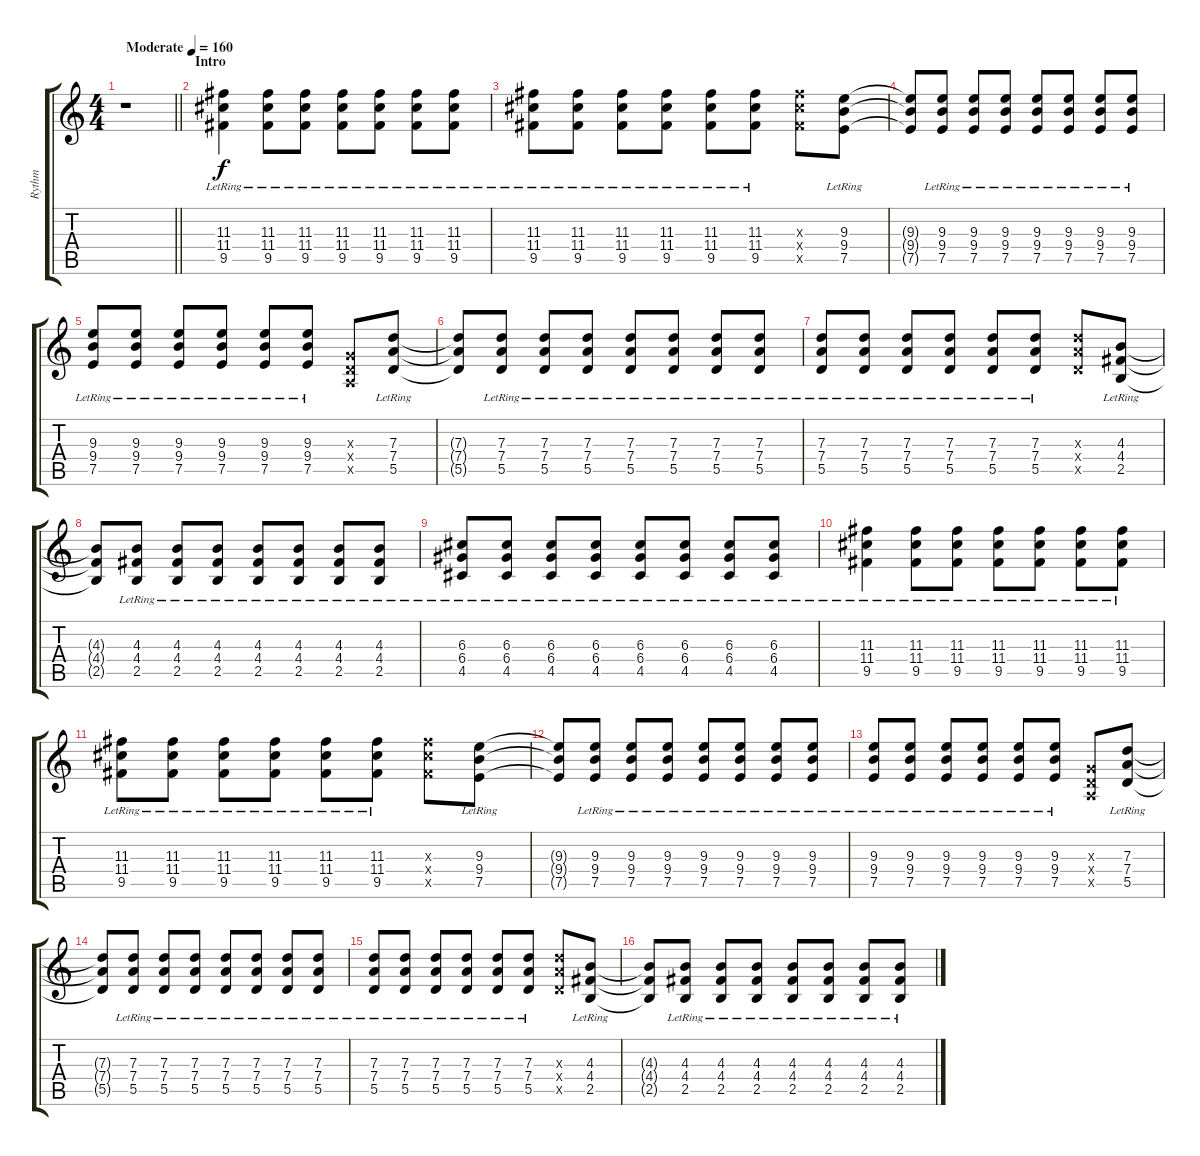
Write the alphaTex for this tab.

\track ("Rythm" "Rythm") {instrument overdrivenguitar}
\staff {score tabs}
\tuning (E4 B3 G3 D3 A2 E2) {hide}
\ts (4 4)
\tempo (160 "Moderate")
\clef g2
\barLineRight lightlight
\ks c
r.1{dy f instrument overdrivenguitar} |
\section ("" "Intro")
(11.3{lr} 11.4{lr} 9.5{lr}).4 (11.3{lr} 11.4{lr} 9.5{lr}).8 (11.3{lr} 11.4{lr} 9.5{lr}).8 (11.3{lr} 11.4{lr} 9.5{lr}).8 (11.3{lr} 11.4{lr} 9.5{lr}).8 (11.3{lr} 11.4{lr} 9.5{lr}).8 (11.3{lr} 11.4{lr} 9.5{lr}).8 |
(11.3{lr} 11.4{lr} 9.5{lr}).8 (11.3{lr} 11.4{lr} 9.5{lr}).8 (11.3{lr} 11.4{lr} 9.5{lr}).8 (11.3{lr} 11.4{lr} 9.5{lr}).8 (11.3{lr} 11.4{lr} 9.5{lr}).8 (11.3{lr} 11.4{lr} 9.5{lr}).8 (11.3{x} 11.4{x} 9.5{x}).8 (9.3{lr} 9.4 7.5).8 |
(9.3{t} 9.4{t} 7.5{t}).8 (9.3{lr} 9.4 7.5).8 (9.3{lr} 9.4 7.5).8 (9.3{lr} 9.4 7.5).8 (9.3{lr} 9.4 7.5).8 (9.3{lr} 9.4 7.5).8 (9.3{lr} 9.4 7.5).8 (9.3{lr} 9.4 7.5).8 |
(9.3{lr} 9.4 7.5).8 (9.3{lr} 9.4 7.5).8 (9.3{lr} 9.4 7.5).8 (9.3{lr} 9.4 7.5).8 (9.3{lr} 9.4 7.5).8 (9.3{lr} 9.4 7.5).8 (0.3{x} 0.4{x} 0.5{x}).8 (7.3{lr} 7.4 5.5).8 |
(7.3{t} 7.4{t} 5.5{t}).8 (7.3{lr} 7.4 5.5).8 (7.3{lr} 7.4 5.5).8 (7.3{lr} 7.4 5.5).8 (7.3{lr} 7.4 5.5).8 (7.3{lr} 7.4 5.5).8 (7.3{lr} 7.4 5.5).8 (7.3{lr} 7.4 5.5).8 |
(7.3{lr} 7.4 5.5).8 (7.3{lr} 7.4 5.5).8 (7.3{lr} 7.4 5.5).8 (7.3{lr} 7.4 5.5).8 (7.3{lr} 7.4 5.5).8 (7.3{lr} 7.4 5.5).8 (7.3{x} 7.4{x} 5.5{x}).8 (4.3{lr} 4.4{lr} 2.5{lr}).8 |
(4.3{t} 4.4{t} 2.5{t}).8 (4.3{lr} 4.4{lr} 2.5{lr}).8 (4.3{lr} 4.4{lr} 2.5{lr}).8 (4.3{lr} 4.4{lr} 2.5{lr}).8 (4.3{lr} 4.4{lr} 2.5{lr}).8 (4.3{lr} 4.4{lr} 2.5{lr}).8 (4.3{lr} 4.4{lr} 2.5{lr}).8 (4.3{lr} 4.4{lr} 2.5{lr}).8 |
(6.3{lr} 6.4 4.5).8 (6.3{lr} 6.4 4.5).8 (6.3{lr} 6.4 4.5).8 (6.3{lr} 6.4 4.5).8 (6.3{lr} 6.4 4.5).8 (6.3{lr} 6.4 4.5).8 (6.3{lr} 6.4 4.5).8 (6.3{lr} 6.4 4.5).8 |
(11.3{lr} 11.4{lr} 9.5{lr}).4 (11.3{lr} 11.4{lr} 9.5{lr}).8 (11.3{lr} 11.4{lr} 9.5{lr}).8 (11.3{lr} 11.4{lr} 9.5{lr}).8 (11.3{lr} 11.4{lr} 9.5{lr}).8 (11.3{lr} 11.4{lr} 9.5{lr}).8 (11.3{lr} 11.4{lr} 9.5{lr}).8 |
(11.3{lr} 11.4{lr} 9.5{lr}).8 (11.3{lr} 11.4{lr} 9.5{lr}).8 (11.3{lr} 11.4{lr} 9.5{lr}).8 (11.3{lr} 11.4{lr} 9.5{lr}).8 (11.3{lr} 11.4{lr} 9.5{lr}).8 (11.3{lr} 11.4{lr} 9.5{lr}).8 (11.3{x} 11.4{x} 9.5{x}).8 (9.3{lr} 9.4 7.5).8 |
(9.3{t} 9.4{t} 7.5{t}).8 (9.3{lr} 9.4 7.5).8 (9.3{lr} 9.4 7.5).8 (9.3{lr} 9.4 7.5).8 (9.3{lr} 9.4 7.5).8 (9.3{lr} 9.4 7.5).8 (9.3{lr} 9.4 7.5).8 (9.3{lr} 9.4 7.5).8 |
(9.3{lr} 9.4 7.5).8 (9.3{lr} 9.4 7.5).8 (9.3{lr} 9.4 7.5).8 (9.3{lr} 9.4 7.5).8 (9.3{lr} 9.4 7.5).8 (9.3{lr} 9.4 7.5).8 (0.3{x} 0.4{x} 0.5{x}).8 (7.3{lr} 7.4 5.5).8 |
(7.3{t} 7.4{t} 5.5{t}).8 (7.3{lr} 7.4 5.5).8 (7.3{lr} 7.4 5.5).8 (7.3{lr} 7.4 5.5).8 (7.3{lr} 7.4 5.5).8 (7.3{lr} 7.4 5.5).8 (7.3{lr} 7.4 5.5).8 (7.3{lr} 7.4 5.5).8 |
(7.3{lr} 7.4 5.5).8 (7.3{lr} 7.4 5.5).8 (7.3{lr} 7.4 5.5).8 (7.3{lr} 7.4 5.5).8 (7.3{lr} 7.4 5.5).8 (7.3{lr} 7.4 5.5).8 (7.3{x} 7.4{x} 5.5{x}).8 (4.3{lr} 4.4{lr} 2.5{lr}).8 |
(4.3{t} 4.4{t} 2.5{t}).8 (4.3{lr} 4.4{lr} 2.5{lr}).8 (4.3{lr} 4.4{lr} 2.5{lr}).8 (4.3{lr} 4.4{lr} 2.5{lr}).8 (4.3{lr} 4.4{lr} 2.5{lr}).8 (4.3{lr} 4.4{lr} 2.5{lr}).8 (4.3{lr} 4.4{lr} 2.5{lr}).8 (4.3{lr} 4.4{lr} 2.5{lr}).8
